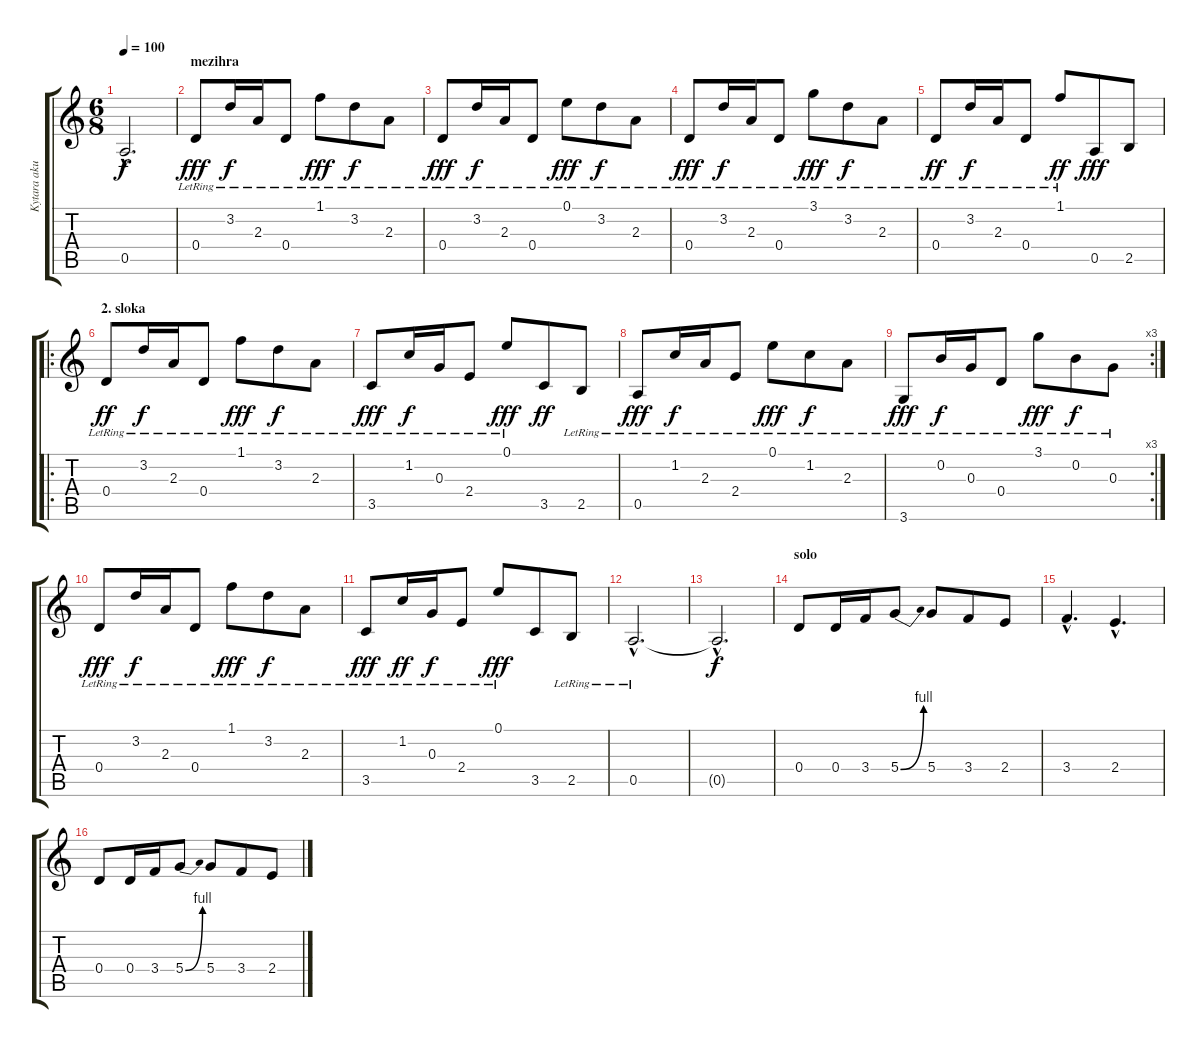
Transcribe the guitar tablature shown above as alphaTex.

\track ("Kytara akusticka" "Kytara aku") {instrument acousticguitarnylon}
\staff {score tabs}
\tuning (E4 B3 G3 D3 A2 E2) {hide}
\ts (6 8)
\tempo 100
\clef g2
\ks c
0.5{hac t}.2{d dy f} |
\section ("" "mezihra")
0.4{lr}.8{dy fff} 3.2{lr}.16{dy f} 2.3{lr}.16 0.4{lr}.8 1.1{lr}.8{dy fff} 3.2{lr}.8{dy f} 2.3{lr}.8 |
0.4{lr}.8{dy fff} 3.2{lr}.16{dy f} 2.3{lr}.16 0.4{lr}.8 0.1{lr}.8{dy fff} 3.2{lr}.8{dy f} 2.3{lr}.8 |
0.4{lr}.8{dy fff} 3.2{lr}.16{dy f} 2.3{lr}.16 0.4{lr}.8 3.1{lr}.8{dy fff} 3.2{lr}.8{dy f} 2.3{lr}.8 |
0.4{lr}.8{dy ff} 3.2{lr}.16{dy f} 2.3{lr}.16 0.4{lr}.8 1.1{lr}.8{dy ff} 0.5.8{dy fff} 2.5.8 |
\ro
\section ("" "2. sloka")
0.4{lr}.8{dy ff} 3.2{lr}.16{dy f} 2.3{lr}.16 0.4{lr}.8 1.1{lr}.8{dy fff} 3.2{lr}.8{dy f} 2.3{lr}.8 |
3.5{lr}.8{dy fff} 1.2{lr}.16{dy f} 0.3{lr}.16 2.4{lr}.8 0.1{lr}.8{dy fff} 3.5.8{dy ff} 2.5{lr}.8 |
0.5{lr}.8{dy fff} 1.2{lr}.16{dy f} 2.3{lr}.16 2.4{lr}.8 0.1{lr}.8{dy fff} 1.2{lr}.8{dy f} 2.3{lr}.8 |
\rc 3
3.6{lr}.8{dy fff} 0.2{lr}.16{dy f} 0.3{lr}.16 0.4{lr}.8 3.1{lr}.8{dy fff} 0.2{lr}.8{dy f} 0.3{lr}.8 |
0.4{lr}.8{dy fff} 3.2{lr}.16{dy f} 2.3{lr}.16 0.4{lr}.8 1.1{lr}.8{dy fff} 3.2{lr}.8{dy f} 2.3{lr}.8 |
3.5{lr}.8{dy fff} 1.2{lr}.16{dy ff} 0.3{lr}.16{dy f} 2.4{lr}.8 0.1{lr}.8{dy fff} 3.5.8 2.5{lr}.8 |
0.5{hac lr}.2{d} |
0.5{hac t}.2{d dy f} |
\section ("" "solo")
0.4.8{instrument electricguitarmuted} 0.4.16 3.4.16 5.4{be (bend 0 0 60 4)}.8 5.4.8 3.4.8 2.4.8 |
3.4{hac}.4{d} 2.4{hac}.4{d} |
0.4.8 0.4.16 3.4.16 5.4{be (bend 0 0 60 4)}.8 5.4.8 3.4.8 2.4.8
